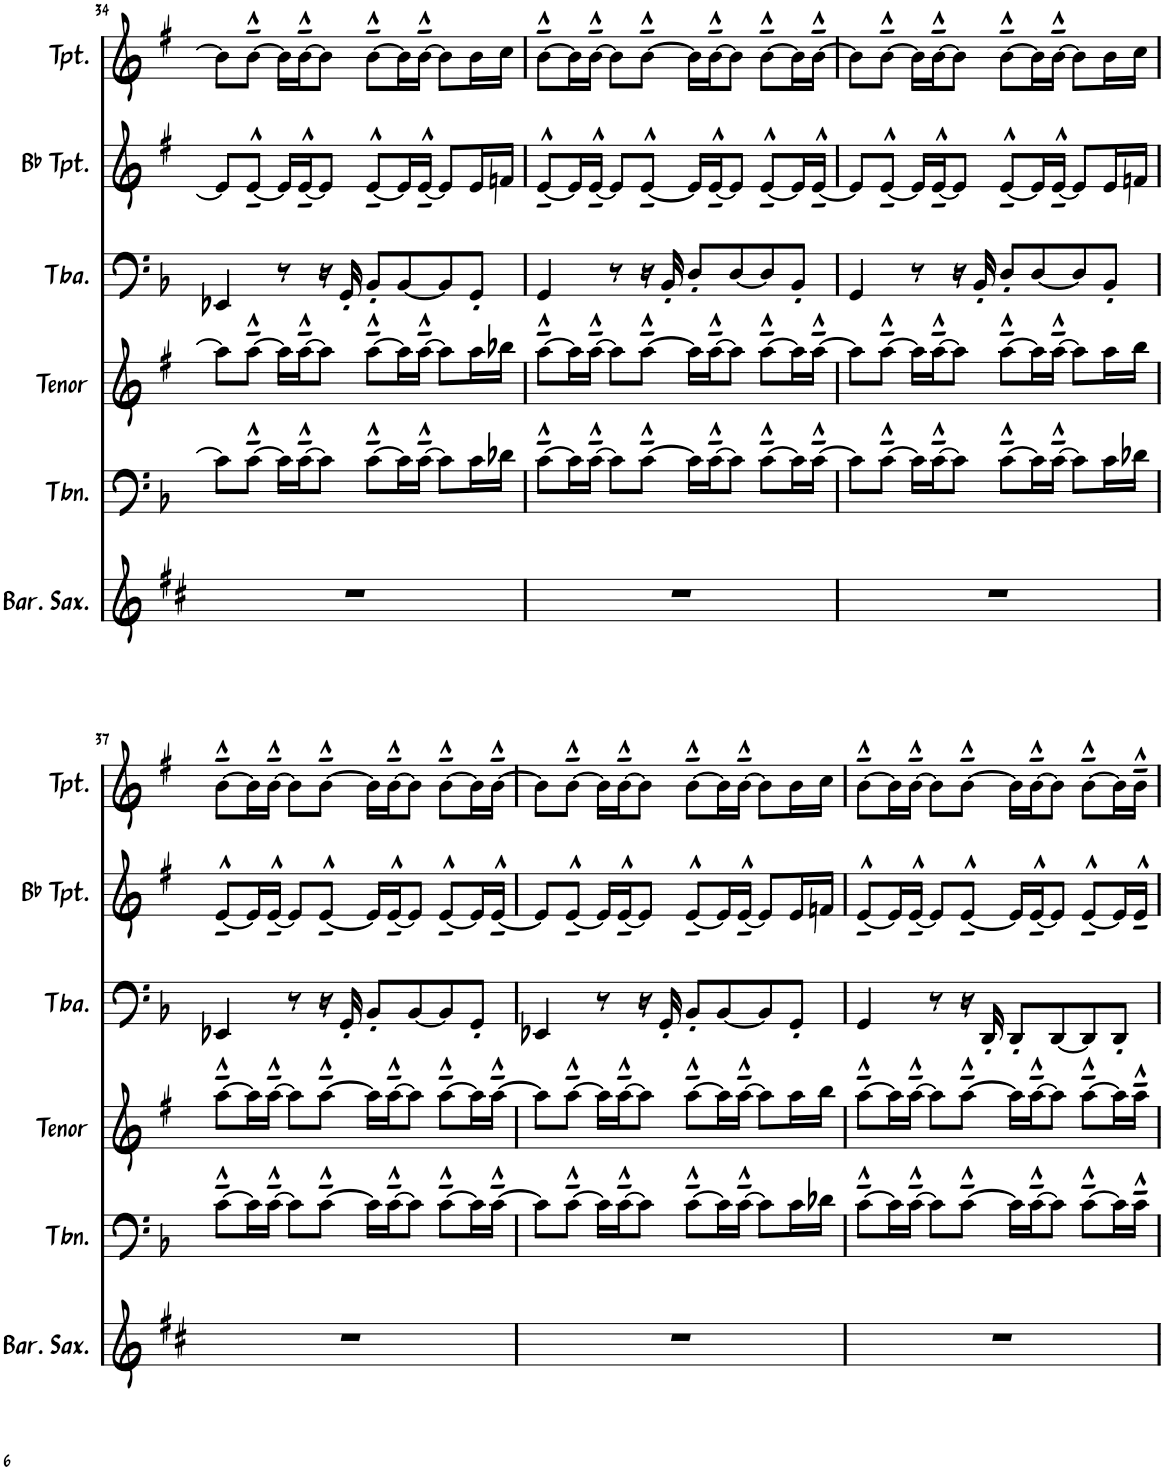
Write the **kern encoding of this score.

**kern	**kern	**kern	**kern	**kern	**kern
*part6	*part5	*part4	*part3	*part2	*part1
*staff6	*staff5	*staff4	*staff3	*staff2	*staff1
*I"Baritone Saxophone	*I"Trombone	*I"Tenor Sax	*I"Tuba	*I"Bb Trumpet	*I"Trumpet
*I'Bar. Sax.	*I'Tbn.	*I'Tenor	*I'Tba.	*I'Bb Tpt.	*I'Tpt.
!!LO:PB:g=z
*clefG2	*clefF4	*clefG2	*clefF4	*clefG2	*clefG2
*Trd12c21	*	*Trd8c14	*	*Trd1c2	*Trd1c2
*k[f#c#]	*k[b-]	*k[f#]	*k[b-]	*k[f#]	*k[f#]
*M4/4	*M4/4	*M4/4	*M4/4	*M4/4	*M4/4
=34	=34	=34	=34	=34	=34
1r	8c\L]	8aa\L]	4EE-X/	8e/L]	8b\L]
.	[8c~^^\J	[8aa~^^\J	.	[8e~^^/J	[8b~^^\J
.	16c\LL]	16aa\LL]	8r	16e/LL]	16b\LL]
.	[16c~^^\J	[16aa~^^\J	.	[16e~^^/J	[16b~^^\J
.	8c\J]	8aa\J]	16r	8e/J]	8b\J]
.	.	.	16GG'/	.	.
.	[8c~^^\L	[8aa~^^\L	8BB-'/L	[8e~^^/L	[8b~^^\L
.	16c\L]	16aa\L]	[8BB-/	16e/L]	16b\L]
.	[16c~^^\JJ	[16aa~^^\JJ	.	[16e~^^/JJ	[16b~^^\JJ
.	8c\L]	8aa\L]	8BB-/]	8e/L]	8b\L]
.	16c\L	16aa\L	8GG'/J	16e/L	16b\L
.	16d-X\JJ	16bb-X\JJ	.	16fn/JJ	16cc\JJ
=35	=35	=35	=35	=35	=35
1r	[8c~^^\L	[8aa~^^\L	4GG/	[8e~^^/L	[8b~^^\L
.	16c\L]	16aa\L]	.	16e/L]	16b\L]
.	[16c~^^\JJ	[16aa~^^\JJ	.	[16e~^^/JJ	[16b~^^\JJ
.	8c\L]	8aa\L]	8r	8e/L]	8b\L]
.	[8c~^^\J	[8aa~^^\J	16r	[8e~^^/J	[8b~^^\J
.	.	.	16BB-'/	.	.
.	16c\LL]	16aa\LL]	8D'/L	16e/LL]	16b\LL]
.	[16c~^^\J	[16aa~^^\J	.	[16e~^^/J	[16b~^^\J
.	8c\J]	8aa\J]	[8D/	8e/J]	8b\J]
.	[8c~^^\L	[8aa~^^\L	8D/]	[8e~^^/L	[8b~^^\L
.	16c\L]	16aa\L]	8BB-'/J	16e/L]	16b\L]
.	[16c~^^\JJ	[16aa~^^\JJ	.	[16e~^^/JJ	[16b~^^\JJ
=36	=36	=36	=36	=36	=36
1r	8c\L]	8aa\L]	4GG/	8e/L]	8b\L]
.	[8c~^^\J	[8aa~^^\J	.	[8e~^^/J	[8b~^^\J
.	16c\LL]	16aa\LL]	8r	16e/LL]	16b\LL]
.	[16c~^^\J	[16aa~^^\J	.	[16e~^^/J	[16b~^^\J
.	8c\J]	8aa\J]	16r	8e/J]	8b\J]
.	.	.	16BB-'/	.	.
.	[8c~^^\L	[8aa~^^\L	8D'/L	[8e~^^/L	[8b~^^\L
.	16c\L]	16aa\L]	[8D/	16e/L]	16b\L]
.	[16c~^^\JJ	[16aa~^^\JJ	.	[16e~^^/JJ	[16b~^^\JJ
.	8c\L]	8aa\L]	8D/]	8e/L]	8b\L]
.	16c\L	16aa\L	8BB-'/J	16e/L	16b\L
.	16d-X\JJ	16bb\JJ	.	16fn/JJ	16cc\JJ
!!LO:LB:g=z
=37	=37	=37	=37	=37	=37
1r	[8c~^^\L	[8aa~^^\L	4EE-X/	[8e~^^/L	[8b~^^\L
.	16c\L]	16aa\L]	.	16e/L]	16b\L]
.	[16c~^^\JJ	[16aa~^^\JJ	.	[16e~^^/JJ	[16b~^^\JJ
.	8c\L]	8aa\L]	8r	8e/L]	8b\L]
.	[8c~^^\J	[8aa~^^\J	16r	[8e~^^/J	[8b~^^\J
.	.	.	16GG'/	.	.
.	16c\LL]	16aa\LL]	8BB-'/L	16e/LL]	16b\LL]
.	[16c~^^\J	[16aa~^^\J	.	[16e~^^/J	[16b~^^\J
.	8c\J]	8aa\J]	[8BB-/	8e/J]	8b\J]
.	[8c~^^\L	[8aa~^^\L	8BB-/]	[8e~^^/L	[8b~^^\L
.	16c\L]	16aa\L]	8GG'/J	16e/L]	16b\L]
.	[16c~^^\JJ	[16aa~^^\JJ	.	[16e~^^/JJ	[16b~^^\JJ
=38	=38	=38	=38	=38	=38
1r	8c\L]	8aa\L]	4EE-X/	8e/L]	8b\L]
.	[8c~^^\J	[8aa~^^\J	.	[8e~^^/J	[8b~^^\J
.	16c\LL]	16aa\LL]	8r	16e/LL]	16b\LL]
.	[16c~^^\J	[16aa~^^\J	.	[16e~^^/J	[16b~^^\J
.	8c\J]	8aa\J]	16r	8e/J]	8b\J]
.	.	.	16GG'/	.	.
.	[8c~^^\L	[8aa~^^\L	8BB-'/L	[8e~^^/L	[8b~^^\L
.	16c\L]	16aa\L]	[8BB-/	16e/L]	16b\L]
.	[16c~^^\JJ	[16aa~^^\JJ	.	[16e~^^/JJ	[16b~^^\JJ
.	8c\L]	8aa\L]	8BB-/]	8e/L]	8b\L]
.	16c\L	16aa\L	8GG'/J	16e/L	16b\L
.	16d-X\JJ	16bb\JJ	.	16fn/JJ	16cc\JJ
=39	=39	=39	=39	=39	=39
1r	[8c~^^\L	[8aa~^^\L	4GG/	[8e~^^/L	[8b~^^\L
.	16c\L]	16aa\L]	.	16e/L]	16b\L]
.	[16c~^^\JJ	[16aa~^^\JJ	.	[16e~^^/JJ	[16b~^^\JJ
.	8c\L]	8aa\L]	8r	8e/L]	8b\L]
.	[8c~^^\J	[8aa~^^\J	16r	[8e~^^/J	[8b~^^\J
.	.	.	16DD'/	.	.
.	16c\LL]	16aa\LL]	8DD'/L	16e/LL]	16b\LL]
.	[16c~^^\J	[16aa~^^\J	.	[16e~^^/J	[16b~^^\J
.	8c\J]	8aa\J]	[8DD/	8e/J]	8b\J]
.	[8c~^^\L	[8aa~^^\L	8DD/]	[8e~^^/L	[8b~^^\L
.	16c\L]	16aa\L]	8DD'/J	16e/L]	16b\L]
.	16c~^^\JJ	16aa~^^\JJ	.	16e~^^/JJ	16b~^^\JJ
=	=	=	=	=	=
*-	*-	*-	*-	*-	*-
